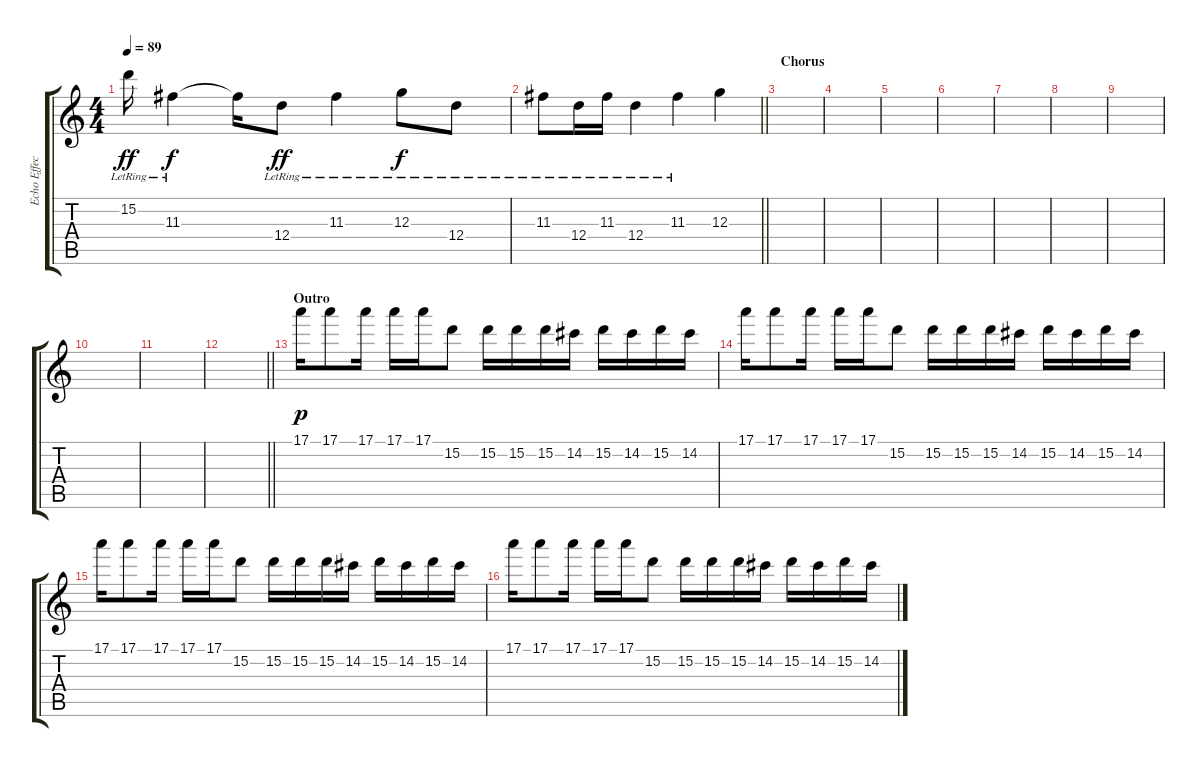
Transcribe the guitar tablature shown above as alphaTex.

\track ("Echo Effects" "Echo Effec") {instrument electricguitarjazz}
\staff {score tabs}
\tuning (E4 B3 G3 D3 A2 E2) {hide}
\ts (4 4)
\tempo 89
\clef g2
\ks c
15.2{lr}.16{dy ff} 11.3{lr}.4{dy f} 11.3{t}.16 12.4{lr}.8{dy ff} 11.3{lr}.4 12.3{lr}.8{dy f} 12.4{lr}.8 |
\barLineRight lightlight
11.3{lr}.8 12.4{lr}.16 11.3{lr}.16 12.4{lr}.4 11.3{lr}.4 12.3.4 |
\section ("" "Chorus")
|
|
|
|
|
|
|
|
|
\barLineRight lightlight
|
\section ("" "Outro")
17.1.16{dy p} 17.1.8 17.1.16 17.1.16 17.1.16 15.2.8 15.2.16 15.2.16 15.2.16 14.2.16 15.2.16 14.2.16 15.2.16 14.2.16 |
17.1.16 17.1.8 17.1.16 17.1.16 17.1.16 15.2.8 15.2.16 15.2.16 15.2.16 14.2.16 15.2.16 14.2.16 15.2.16 14.2.16 |
17.1.16 17.1.8 17.1.16 17.1.16 17.1.16 15.2.8 15.2.16 15.2.16 15.2.16 14.2.16 15.2.16 14.2.16 15.2.16 14.2.16 |
17.1.16 17.1.8 17.1.16 17.1.16 17.1.16 15.2.8 15.2.16 15.2.16 15.2.16 14.2.16 15.2.16 14.2.16 15.2.16 14.2.16
